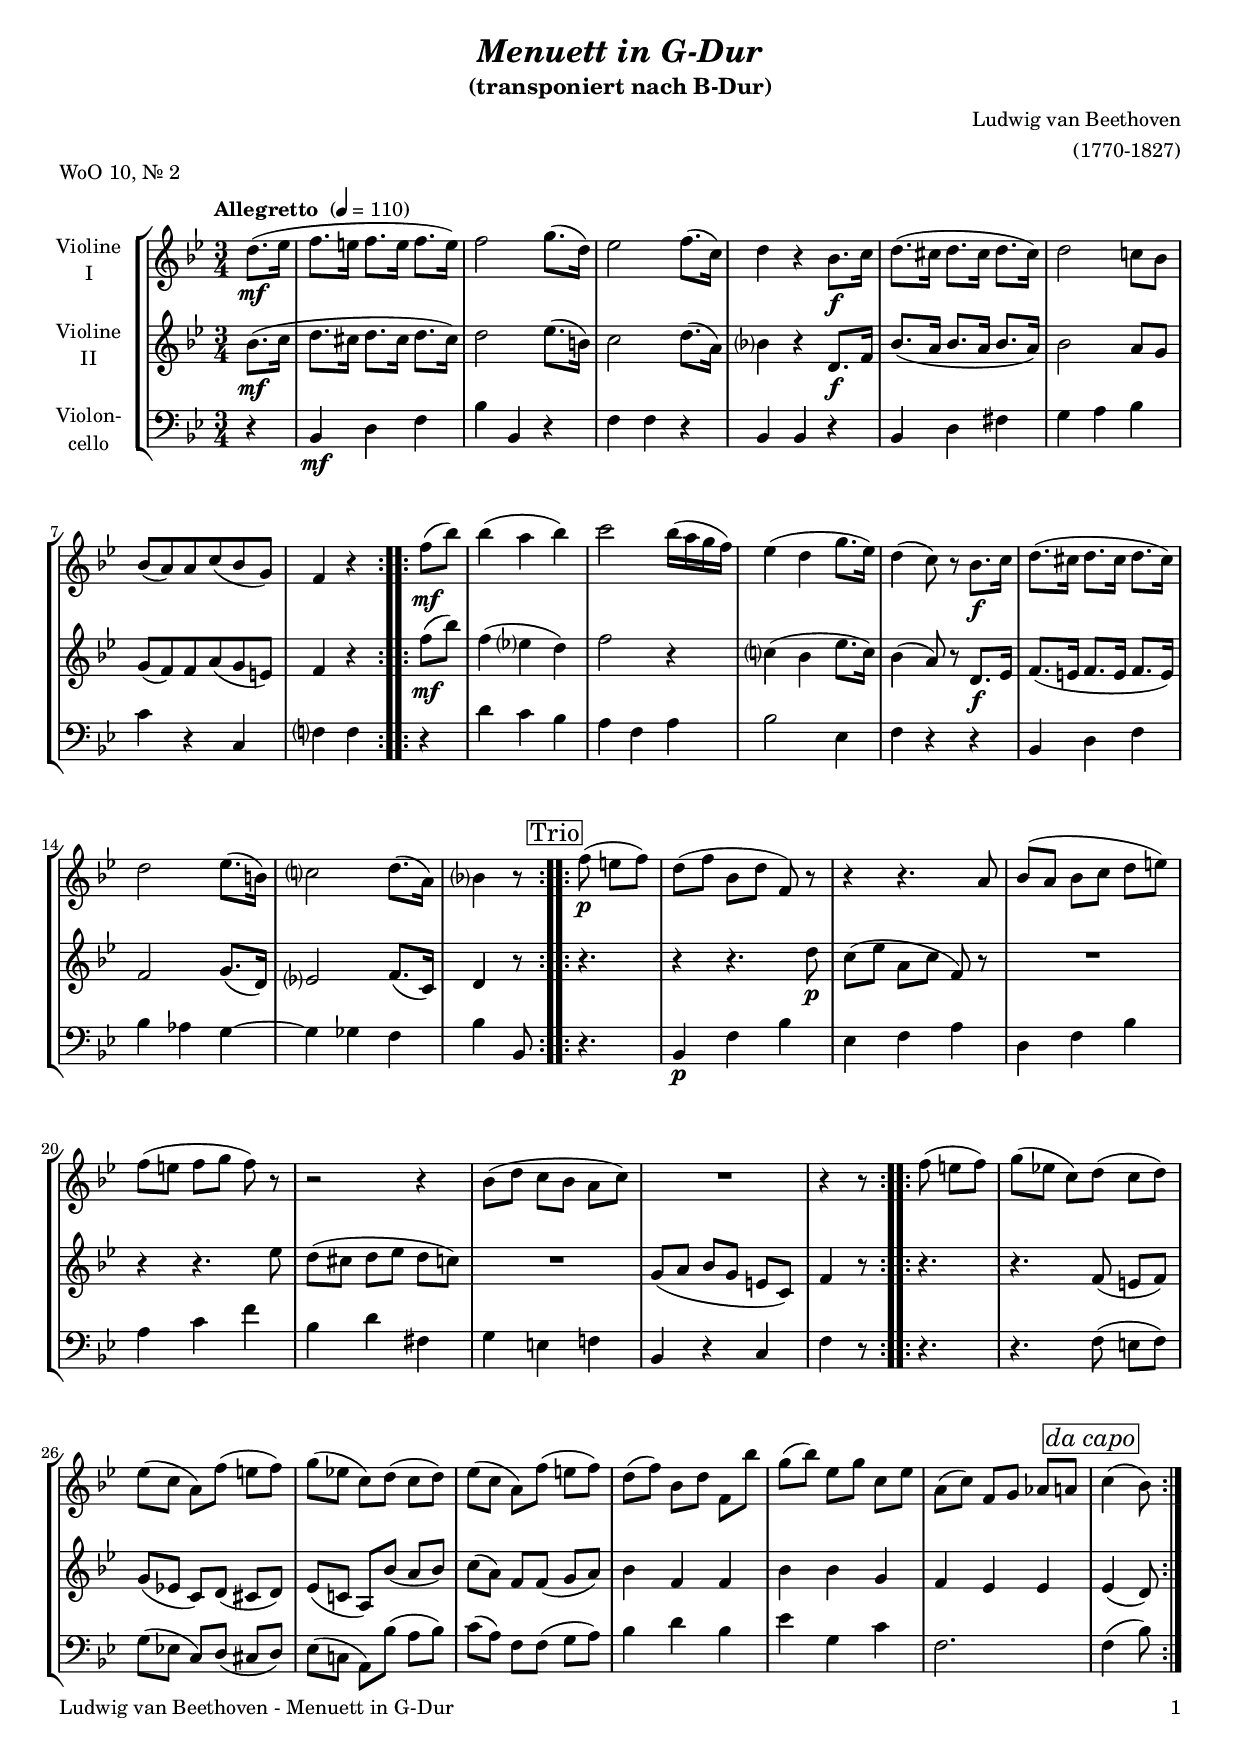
\version "2.20.2"
\include "deutsch.ly"

#(set-global-staff-size 17.5)

\header {
  title     = \markup \bold \italic "Menuett in G-Dur"
  subtitle  = "(transponiert nach B-Dur)"
  composer  = "Ludwig van Beethoven"
  arranger  = "(1770-1827)"
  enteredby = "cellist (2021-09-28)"
  piece     = "WoO 10, Nr. 2"
}

voiceconsts = {
 \key g \major
 \time 3/4
% \clef "bass"
 \clef "treble"
% \numericTimeSignature
 \compressEmptyMeasures
  % Set default beaming for all staves
%  \set Timing.beamExceptions = #'()
%  \set Timing.baseMoment     = #(ly:make-moment 1 4)
%  \set Timing.beatStructure  = #'(1 1 1 1)
 \tempo "Allegretto " 4=110
}

daca = \mark \markup \box \italic "da capo"
trio = \mark \markup \box "Trio"

mivl = "violin"
miba = "cello"

va = \relative c'' {
  \voiceconsts

  \repeat volta 2 {
    \partial 4 h8.(\mf c16
    d8. cis16 d8. cis16 d8. cis16)
    d2 e8.( h16)
    c2 d8.( a16)
    h4 r g8.\f a16

    h8.( ais16 h8. ais16 h8. ais16)
    h2 a!8 g
    g( fis) fis a( g e)
    d4 r
  }

  \repeat volta 2 {
    d'8(\mf g)
    g4( fis g)

    a2 g16( fis e d)
    c4( h e8. c16)
    h4( a8) r g8.\f a16

    h8.( ais16 h8. ais16 h8. ais16)
    h2 c8.( gis16)
    a?2 h8.( fis16)
    g?4 r8
  } \trio
  
  \repeat volta 2 {
    \partial 4. d'(\p cis[ d])
    h( d g,[ h] d,) r
    r4 r4. fis8
    g( fis g[ a] h cis)
    d( cis d[ e] d) r

    r2 r4
    g,8( h a[ g] fis a)
    R2.
    r4 r8
  }
  \repeat volta 2 {
    d( cis[ d])
    e( c! a)[ h]( a h)

    c( a fis)[ d']( cis d)
    e( c! a)[ h]( a h)
    c( a fis)[ d']( cis d)

    h( d) g,[ h] d, g'
    e( g) c,[ e] a, c
    fis,( a) d,[ e] f fis \daca
    a4( g8)
  }  
}

vb = \relative c'' {
  \voiceconsts

  \repeat volta 2 {
    \partial 4 g8.(\mf a16
    h8. ais16 h8. ais16 h8. ais16)
    h2 c8.( gis16)
    a2 h8.( fis16)
    g?4 r h,8.\f d16

    g8.( fis16 g8. fis16 g8. fis16)
    g2 fis8 e
    e( d) d fis( e cis)
    d4 r
  }

  \repeat volta 2 {
    d'8(\mf g)
    d4( c? h)

    d2 r4
    a?( g c8. a16)
    g4( fis8) r h,8.\f c16

    d8.( cis16 d8. cis16 d8. cis16)
    d2 e8.( h16)
    c?2 d8.( a16)
    h4 r8
  } \trio
  
  \repeat volta 2 {
    \partial 4. r4.
    r4 r4. h'8\p
    a( c fis,[ a] d,) r
    R2.
    r4 r4. c'8

    h( ais h[ c] h a)
    R2.
    e8( fis g[ e] cis a)
    d4 r8
  }
  \repeat volta 2 {
    r4.
    r4. d8( cis[ d])

    e( c! a)[ h]( ais h)
    c( a! fis)[ g']( fis g)
    a( fis) d[ d]( e fis)

    g4 d d
    g g e
    d c c \daca
    c( h8)
  }
}

vc = \relative c {
  \voiceconsts
  \clef "bass"
  
  \repeat volta 2 {
    \partial 4 r4
    g\mf h d
    g g, r
    d' d r
    g, g r

    g h dis
    e fis g
    a r a,
    d? d
  }

  \repeat volta 2 {
    r
    h' a g

    fis d fis
    g2 c,4
    d r r

    g, h d
    g f e~
    e es d
    g g,8
  } \trio
  
  \repeat volta 2 {
    r4.
    g4\p d' g
    c, d fis
    h, d g
    fis a d

    g, h dis,
    e cis d!
    g, r a
    d r8
  }
  \repeat volta 2 {
    r4.
    r d8( cis[ d])

    e( c! a)[ h]( ais h)
    c( a! fis)[ g']( fis g)
    a( fis) d[ d]( e fis)

    g4 h g
    c e, a
    d,2. \daca
    d4( g8)
  }
}


music = \new StaffGroup <<
      \new Staff {
        \set Staff.midiInstrument = \mivl
        \set Staff.instrumentName = \markup \center-column { "Violine" "I" }
        \transpose g b { \va }
      }
      
      \new Staff {
        \set Staff.midiInstrument = \mivl
        \set Staff.instrumentName = \markup \center-column { "Violine" "II" }
        \transpose g b { \vb }
      }
      
      \new Staff {
        \set Staff.midiInstrument = \miba
        \set Staff.instrumentName = \markup \center-column { "Violon-" "cello" }
        \transpose g b { \vc }
      }
>>

\book {
  \paper {
    print-page-number = ##t
    print-first-page-number = ##t
    ragged-last-bottom = ##f
    oddHeaderMarkup = \markup \null
    evenHeaderMarkup = \markup \null
    oddFooterMarkup = \markup {
      \fill-line {
        \on-the-fly #print-page-number-check-first
        "Ludwig van Beethoven - Menuett in G-Dur" \fromproperty #'page:page-number-string
      }
    }
    evenFooterMarkup = \oddFooterMarkup
  } \score {
    \music
    \layout {}
  }

  \score {
    \unfoldRepeats \music

    \midi {
      \context {
        \Score
      }
    }
  }
}